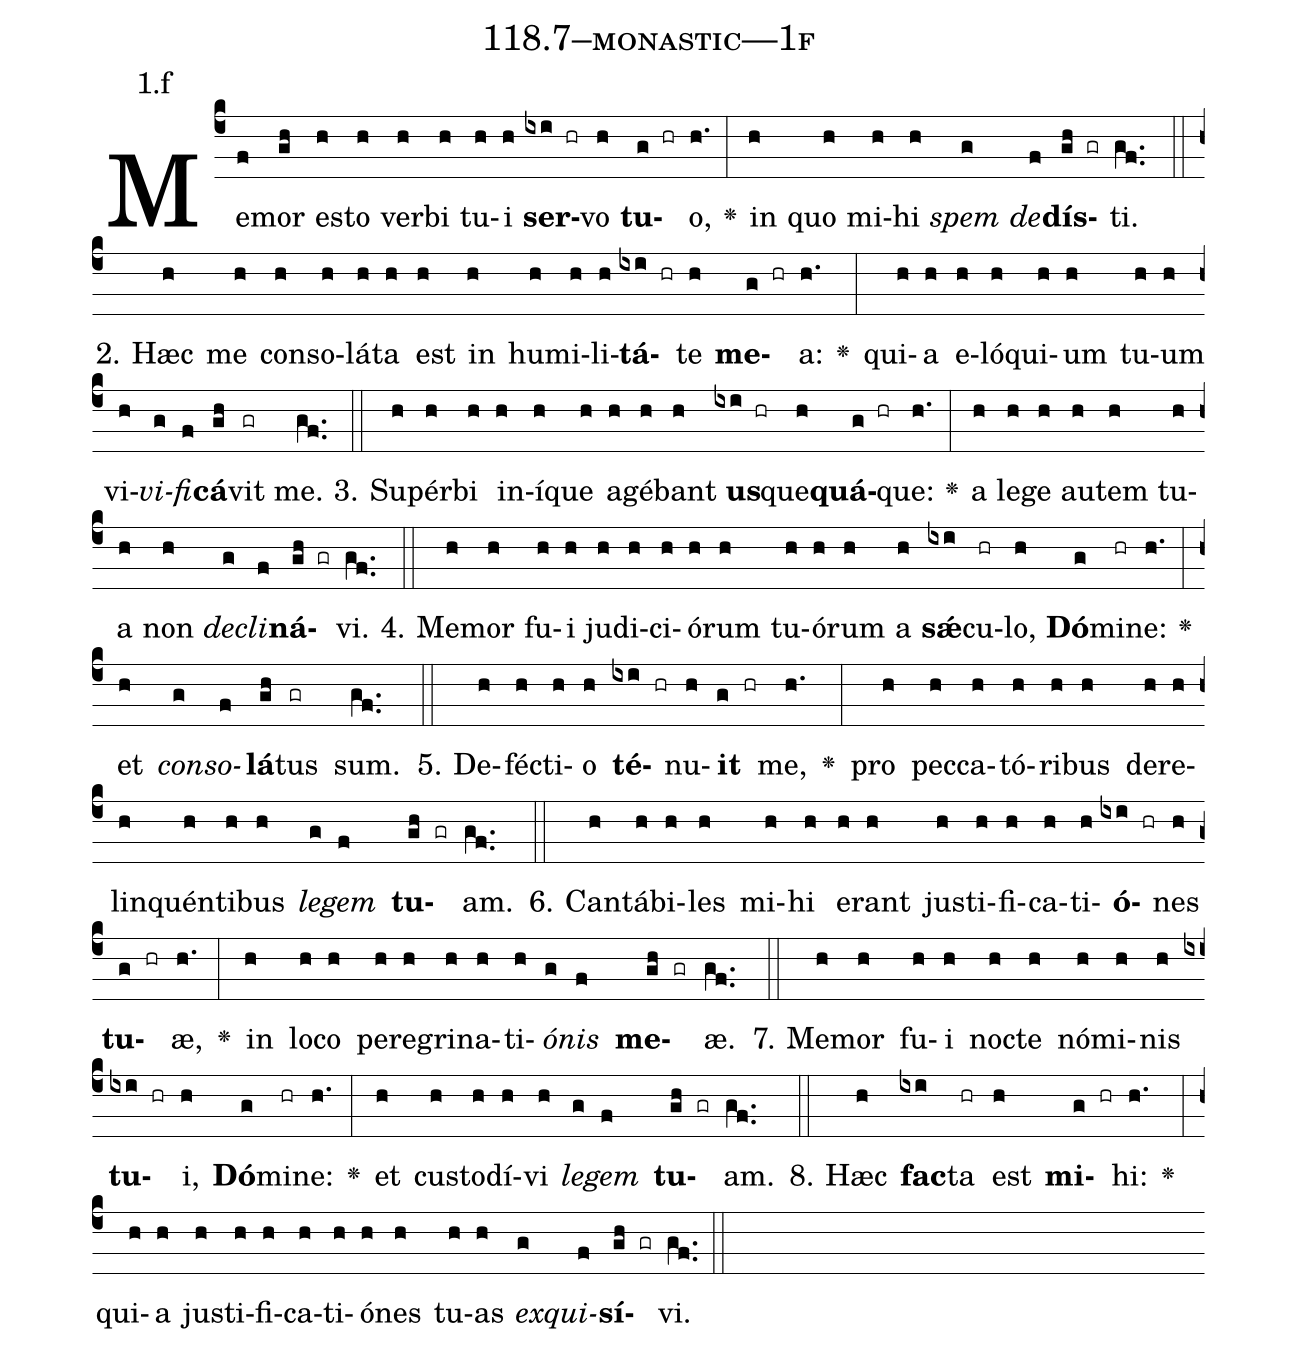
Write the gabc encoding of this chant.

name: 118.7--monastic---1f;
annotation: 1.f;
%%
(c4)Me(f)mor(gh) es(h)to(h) ver(h)bi(h) tu(h)i(h) <b>ser</b>(ixi hr)vo(h) <b>tu</b>(g hr)o,(h.) <v>\greheightstar</v>(:) in(h) quo(h) mi(h)hi(h) <i>spem</i>(g) <i>de</i>(f)<b>dís</b>(gh gr)ti.(gf..) (::)
2. Hæc(h) me(h) con(h)so(h)lá(h)ta(h) est(h) in(h) hu(h)mi(h)li(h)<b>tá</b>(ixi hr)te(h) <b>me</b>(g hr)a:(h.) <v>\greheightstar</v>(:) qui(h)a(h) e(h)ló(h)qui(h)um(h) tu(h)um(h) vi(h)<i>vi</i>(g)<i>fi</i>(f)<b>cá</b>(gh)vit(gr) me.(gf..) (::)
3. Su(h)pér(h)bi(h) in(h)í(h)que(h) a(h)gé(h)bant(h) <b>us</b>(ixi hr)que(h)<b>quá</b>(g hr)que:(h.) <v>\greheightstar</v>(:) a(h) le(h)ge(h) au(h)tem(h) tu(h)a(h) non(h) <i>de</i>(g)<i>cli</i>(f)<b>ná</b>(gh gr)vi.(gf..) (::)
4. Me(h)mor(h) fu(h)i(h) ju(h)di(h)ci(h)ó(h)rum(h) tu(h)ó(h)rum(h) a(h) <b>sǽ</b>(ixi)cu(hr)lo,(h) <b>Dó</b>(g)mi(hr)ne:(h.) <v>\greheightstar</v>(:) et(h) <i>con</i>(g)<i>so</i>(f)<b>lá</b>(gh)tus(gr) sum.(gf..) (::)
5. De(h)féc(h)ti(h)o(h) <b>té</b>(ixi hr)nu(h)<b>it</b>(g hr) me,(h.) <v>\greheightstar</v>(:) pro(h) pec(h)ca(h)tó(h)ri(h)bus(h) de(h)re(h)lin(h)quén(h)ti(h)bus(h) <i>le</i>(g)<i>gem</i>(f) <b>tu</b>(gh gr)am.(gf..) (::)
6. Can(h)tá(h)bi(h)les(h) mi(h)hi(h) e(h)rant(h) jus(h)ti(h)fi(h)ca(h)ti(h)<b>ó</b>(ixi hr)nes(h) <b>tu</b>(g hr)æ,(h.) <v>\greheightstar</v>(:) in(h) lo(h)co(h) per(h)e(h)gri(h)na(h)ti(h)<i>ó</i>(g)<i>nis</i>(f) <b>me</b>(gh gr)æ.(gf..) (::)
7. Me(h)mor(h) fu(h)i(h) noc(h)te(h) nó(h)mi(h)nis(h) <b>tu</b>(ixi hr)i,(h) <b>Dó</b>(g)mi(hr)ne:(h.) <v>\greheightstar</v>(:) et(h) cus(h)to(h)dí(h)vi(h) <i>le</i>(g)<i>gem</i>(f) <b>tu</b>(gh gr)am.(gf..) (::)
8. Hæc(h) <b>fac</b>(ixi)ta(hr) est(h) <b>mi</b>(g hr)hi:(h.) <v>\greheightstar</v>(:) qui(h)a(h) jus(h)ti(h)fi(h)ca(h)ti(h)ó(h)nes(h) tu(h)as(h) <i>ex</i>(g)<i>qui</i>(f)<b>sí</b>(gh gr)vi.(gf..) (::)
